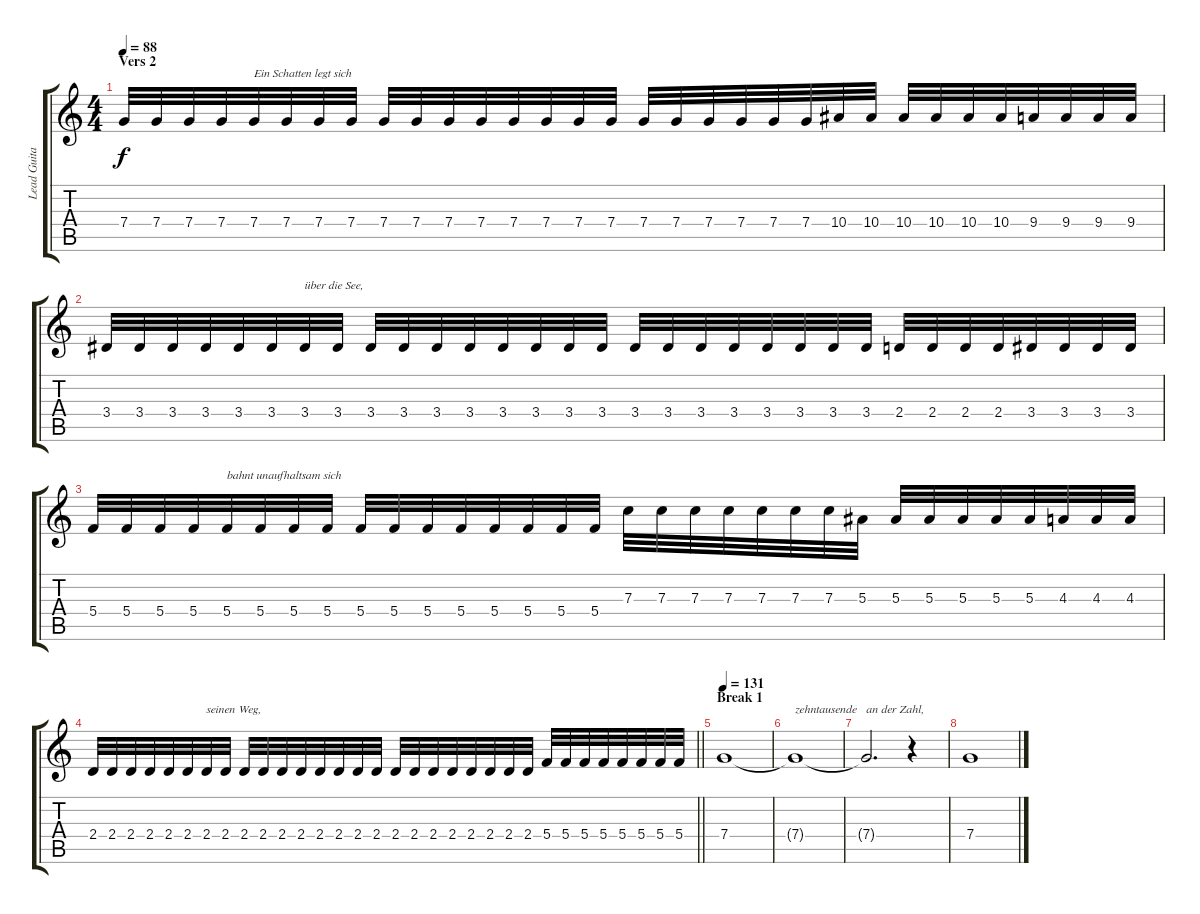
\track ("Lead Guitar" "Lead Guita") {instrument distortionguitar}
\staff {score tabs}
\tuning (D4 A3 F3 C3 G2 D2) {hide}
\ts (4 4)
\section ("" "Vers 2")
\tempo 88
\clef g2
\ks c
7.4.32{dy f} 7.4.32 7.4.32 7.4.32 7.4.32{txt "Ein Schatten legt sich"} 7.4.32 7.4.32 7.4.32 7.4.32 7.4.32 7.4.32 7.4.32 7.4.32 7.4.32 7.4.32 7.4.32 7.4.32 7.4.32 7.4.32 7.4.32 7.4.32 7.4.32 10.4.32 10.4.32 10.4.32 10.4.32 10.4.32 10.4.32 9.4.32 9.4.32 9.4.32 9.4.32 |
3.4.32 3.4.32 3.4.32 3.4.32 3.4.32 3.4.32 3.4.32{txt "über die See,"} 3.4.32 3.4.32 3.4.32 3.4.32 3.4.32 3.4.32 3.4.32 3.4.32 3.4.32 3.4.32 3.4.32 3.4.32 3.4.32 3.4.32 3.4.32 3.4.32 3.4.32 2.4.32 2.4.32 2.4.32 2.4.32 3.4.32 3.4.32 3.4.32 3.4.32 |
5.4.32 5.4.32 5.4.32 5.4.32 5.4.32{txt "bahnt unaufhaltsam sich"} 5.4.32 5.4.32 5.4.32 5.4.32 5.4.32 5.4.32 5.4.32 5.4.32 5.4.32 5.4.32 5.4.32 7.3.32 7.3.32 7.3.32 7.3.32 7.3.32 7.3.32 7.3.32 5.3.32 5.3.32 5.3.32 5.3.32 5.3.32 5.3.32 4.3.32 4.3.32 4.3.32 |
\barLineRight lightlight
2.4.32 2.4.32 2.4.32 2.4.32 2.4.32 2.4.32 2.4.32{txt "seinen Weg,"} 2.4.32 2.4.32 2.4.32 2.4.32 2.4.32 2.4.32 2.4.32 2.4.32 2.4.32 2.4.32 2.4.32 2.4.32 2.4.32 2.4.32 2.4.32 2.4.32 2.4.32 5.4.32 5.4.32 5.4.32 5.4.32 5.4.32 5.4.32 5.4.32 5.4.32 |
\section ("" "Break 1")
\tempo 131
7.4.1{volume 0} |
7.4{t}.1{txt "zehntausende"} |
7.4{t}.2{d txt "an der Zahl,"} r.4{volume 15} |
7.4.1{volume 0}
